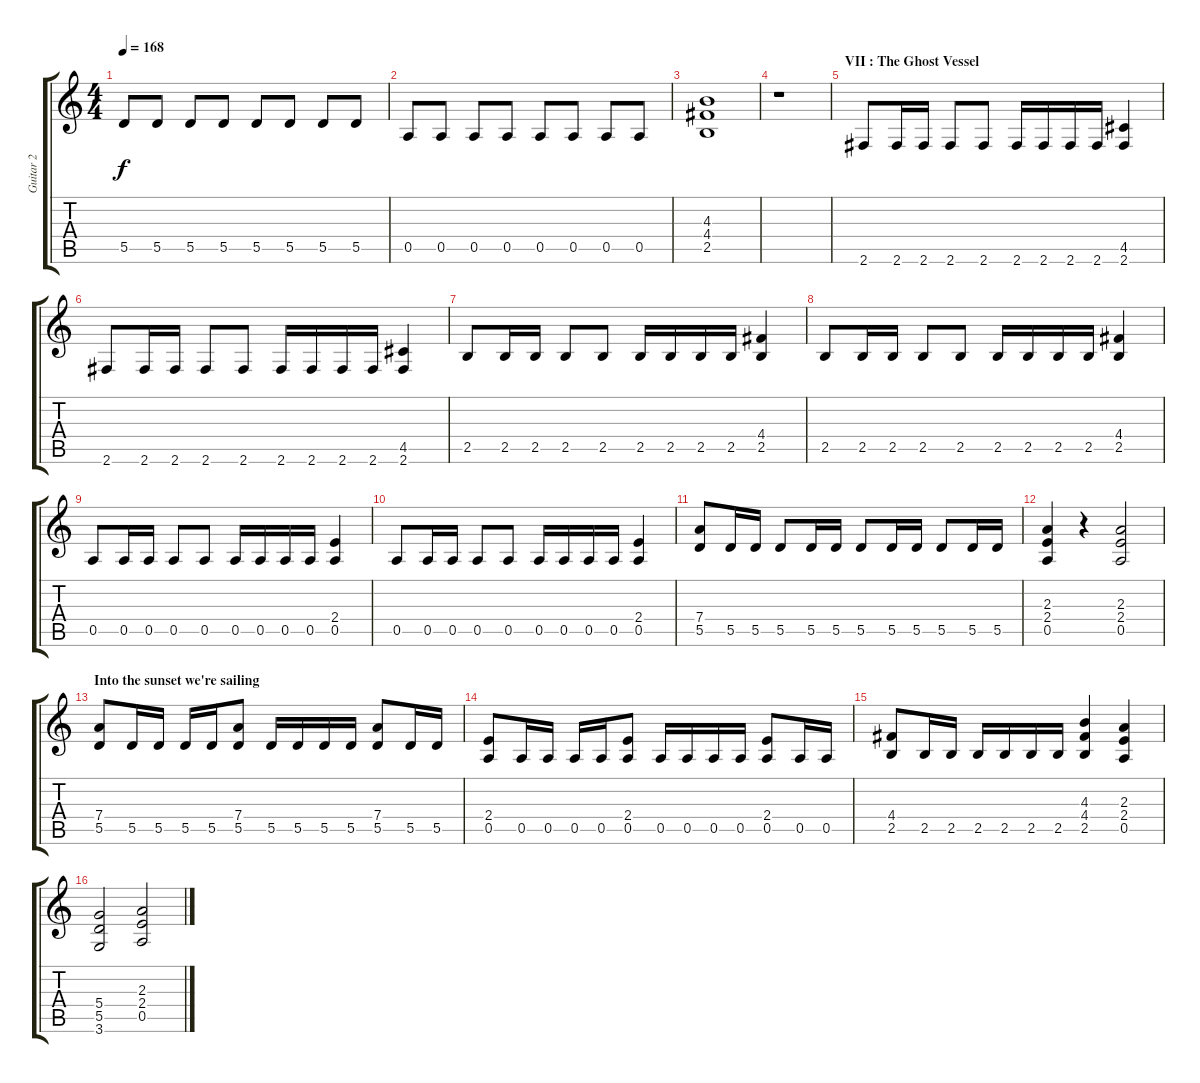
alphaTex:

\track ("Guitar 2" "Guitar 2") {instrument distortionguitar}
\staff {score tabs}
\tuning (E4 B3 G3 D3 A2 E2) {hide}
\ts (4 4)
\tempo 168
\clef g2
\ks c
5.5.8{dy f} 5.5.8 5.5.8 5.5.8 5.5.8 5.5.8 5.5.8 5.5.8 |
0.5.8 0.5.8 0.5.8 0.5.8 0.5.8 0.5.8 0.5.8 0.5.8 |
(4.3 4.4 2.5).1 |
r.1 |
\section ("" "VII : The Ghost Vessel")
2.6.8 2.6.16 2.6.16 2.6.8 2.6.8 2.6.16 2.6.16 2.6.16 2.6.16 (4.5 2.6).4 |
2.6.8 2.6.16 2.6.16 2.6.8 2.6.8 2.6.16 2.6.16 2.6.16 2.6.16 (4.5 2.6).4 |
2.5.8 2.5.16 2.5.16 2.5.8 2.5.8 2.5.16 2.5.16 2.5.16 2.5.16 (4.4 2.5).4 |
2.5.8 2.5.16 2.5.16 2.5.8 2.5.8 2.5.16 2.5.16 2.5.16 2.5.16 (4.4 2.5).4 |
0.5.8 0.5.16 0.5.16 0.5.8 0.5.8 0.5.16 0.5.16 0.5.16 0.5.16 (2.4 0.5).4 |
0.5.8 0.5.16 0.5.16 0.5.8 0.5.8 0.5.16 0.5.16 0.5.16 0.5.16 (2.4 0.5).4 |
(7.4 5.5).8 5.5.16 5.5.16 5.5.8 5.5.16 5.5.16 5.5.8 5.5.16 5.5.16 5.5.8 5.5.16 5.5.16 |
(2.3 2.4 0.5).4 r.4 (2.3 2.4 0.5).2 |
\section ("" "Into the sunset we're sailing")
(7.4 5.5).8 5.5.16 5.5.16 5.5.16 5.5.16 (7.4 5.5).8 5.5.16 5.5.16 5.5.16 5.5.16 (7.4 5.5).8 5.5.16 5.5.16 |
(2.4 0.5).8 0.5.16 0.5.16 0.5.16 0.5.16 (2.4 0.5).8 0.5.16 0.5.16 0.5.16 0.5.16 (2.4 0.5).8 0.5.16 0.5.16 |
(4.4 2.5).8 2.5.16 2.5.16 2.5.16 2.5.16 2.5.16 2.5.16 (4.3 4.4 2.5).4 (2.3 2.4 0.5).4 |
(5.4 5.5 3.6).2 (2.3 2.4 0.5).2
